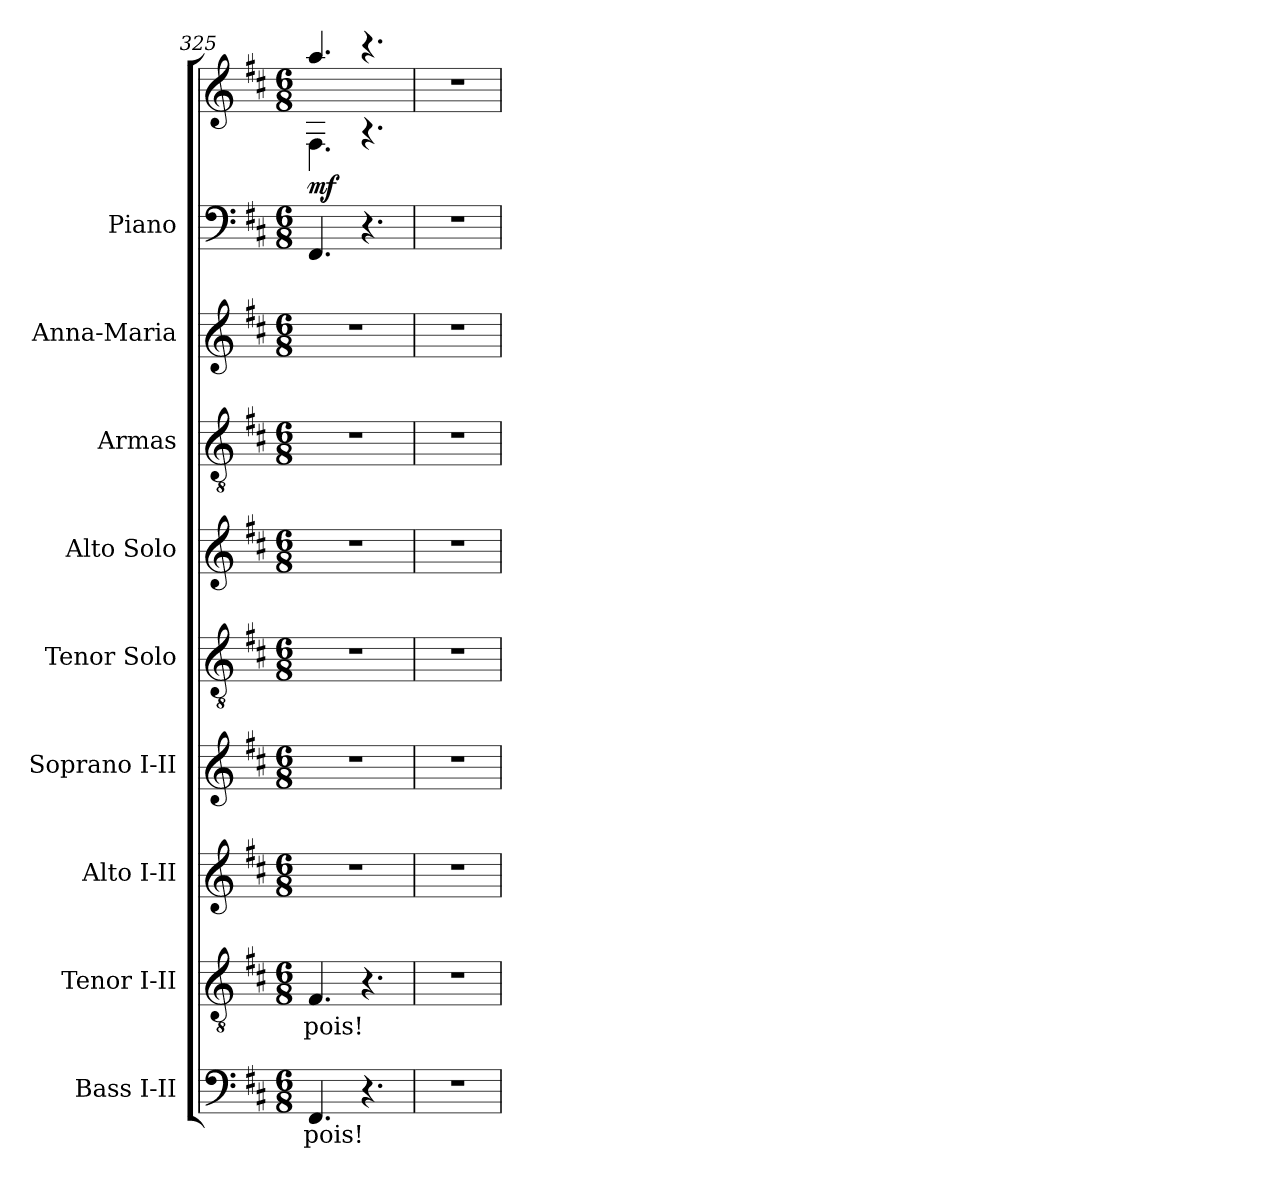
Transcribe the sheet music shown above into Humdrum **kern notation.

**kern	**text	**kern	**text	**kern	**kern	**kern	**kern	**kern	**kern	**kern	**kern	**dynam
*part9	*part9	*part8	*part8	*part7	*part6	*part5	*part4	*part3	*part2	*part1	*part1	*part1
*staff10	*staff10	*staff9	*staff9	*staff8	*staff7	*staff6	*staff5	*staff4	*staff3	*staff2	*staff1	*staff1/2
*I"Bass I-II	*	*I"Tenor I-II	*	*I"Alto I-II	*I"Soprano I-II	*I"Tenor Solo	*I"Alto Solo	*I"Armas	*I"Anna-Maria	*I"Piano	*	*
*I'B.	*	*I'T.	*	*I'A.	*I'S.	*I'T. Solo	*I'A. Solo	*I'Armas	*I'A-M	*I'Pno.	*	*
!!LO:LB:g=z
*clefF4	*	*clefGv2	*	*clefG2	*clefG2	*clefGv2	*clefG2	*clefGv2	*clefG2	*clefF4	*clefG2	*
*	*	*ITrd7c12	*	*	*	*ITrd7c12	*	*ITrd7c12	*	*	*	*
*k[f#c#]	*	*k[f#c#]	*	*k[f#c#]	*k[f#c#]	*k[f#c#]	*k[f#c#]	*k[f#c#]	*k[f#c#]	*k[f#c#]	*k[f#c#]	*
*D:	*	*D:	*	*D:	*D:	*D:	*D:	*D:	*D:	*D:	*D:	*
*M6/8	*	*M6/8	*	*M6/8	*M6/8	*M6/8	*M6/8	*M6/8	*M6/8	*M6/8	*M6/8	*
*MM90	*	*MM90	*	*MM90	*MM90	*MM90	*MM90	*MM90	*MM90	*MM90	*MM90	*
=325	=325	=325	=325	=325	=325	=325	=325	=325	=325	=325	=325	=325
!	!LO:LY:b:color=#000000	!	!	!	!	!	!	!	!	!	!	!
!	!	!	!LO:LY:b:color=#000000	!LO:N:vis=1	!LO:N:vis=1	!LO:N:vis=1	!LO:N:vis=1	!LO:N:vis=1	!LO:N:vis=1	!	!	!
*	*	*	*	*	*	*	*	*	*	*	*^	*
4.FF#i/	pois!	4.FF#i/	pois!	2.r	2.r	2.r	2.r	2.r	2.r	4.FF#i/	4.aai/	4.F#i\	mf
4.r	.	4.r	.	.	.	.	.	.	.	4.r	4.r	4.r	.
*	*	*	*	*	*	*	*	*	*	*	*v	*v	*
=326	=326	=326	=326	=326	=326	=326	=326	=326	=326	=326	=326	=326
2.r	.	2.r	.	2.r	2.r	2.r	2.r	2.r	2.r	2.r	2.r	.
=	=	=	=	=	=	=	=	=	=	=	=	=
*-	*-	*-	*-	*-	*-	*-	*-	*-	*-	*-	*-	*-
